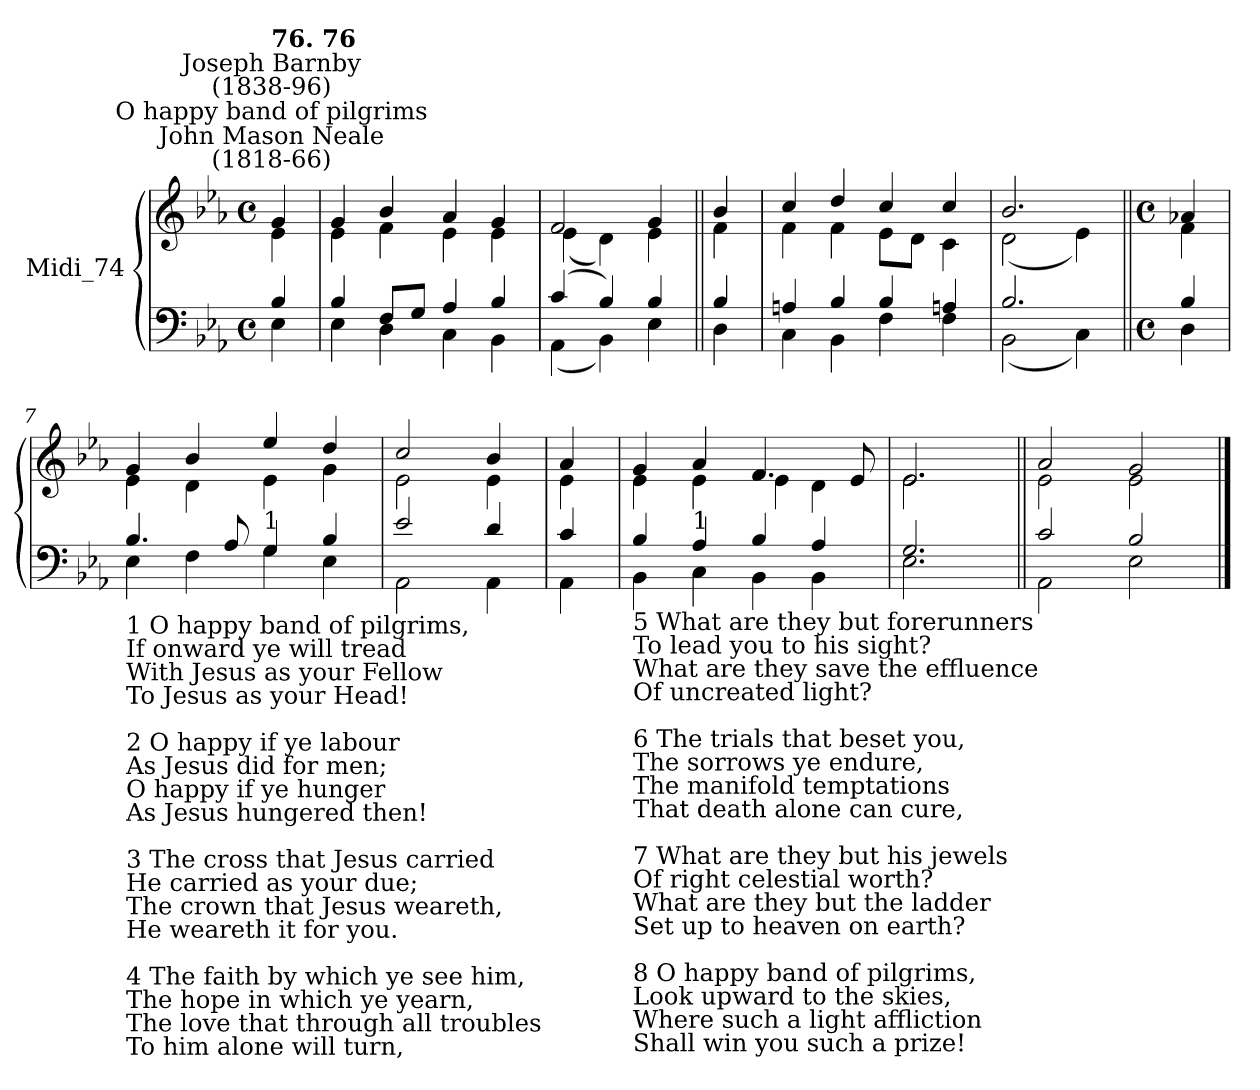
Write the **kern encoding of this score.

**kern	**kern
*part2	*part1
*staff2	*staff1
*I"Midi_74	*I"Midi_74
*clefF4	*clefG2
*k[b-e-a-]	*k[b-e-a-]
*E-:	*E-:
*M4/4	*M4/4
*met(c)	*met(c)
=	=
*^	*^
!	!	!LO:TX:a:cj:t=John Mason Neale\n(1818-66)	!
!	!	!LO:TX:a:cj:t=O happy band of pilgrims	!
!	!	!LO:TX:a:cj:t=Joseph Barnby\n(1838-96)	!
!	!	!LO:TX:a:B:t=76. 76	!
4B-/	4E-\	4g/	4e-\
=1	=1	=1	=1
4B-/	4E-\	4g/	4e-\
8F/L	4D\	4b-/	4f\
8G/J	.	.	.
4A-/	4C\	4a-/	4e-\
4B-/	4BB-\	4g/	4e-\
=2	=2	=2	=2
(>4c/	(<4AA-\	2f/	(<4e-\
4B-/)	4BB-\)	.	4d\)
4B-/	4E-\	4g/	4e-\
=3||	=3||	=3||	=3||
4B-/	4D\	4b-/	4f\
=4	=4	=4	=4
4An/	4C\	4cc/	4f\
4B-/	4BB-\	4dd/	4f\
4B-/	4F\	4cc/	8e-\L
.	.	.	8d\J
4An/	4F\	4cc/	4c\
=5	=5	=5	=5
2.B-/	(<2BB-\	2.b-/	(<2d\
.	4C\)	.	4e-\)
!!LO:LB:g=z	!!
=6||	=6||	=6||	=6||
*M4/4	*	*M4/4	*
*met(c)	*	*met(c)	*
4B-/	4D\	4a-X/	4f\
=7	=7	=7	=7
!LO:TX:b:t=1 O happy band of pilgrims,\nIf onward ye will tread\nWith Jesus as your Fellow\nTo Jesus as your Head!\n\n2 O happy if ye labour\nAs Jesus did for men;\nO happy if ye hunger\nAs Jesus hungered then!\n\n3 The cross that Jesus carried\nHe carried as your due;\nThe crown that Jesus weareth,\nHe weareth it for you.\n\n4 The faith by which ye see him,\nThe hope in which ye yearn,\nThe love that through all troubles\nTo him alone will turn,	!	!	!
4.B-/	4E-\	4g/	4e-\
.	4F\	4b-/	4d\
8A-/	.	.	.
!	!	!LO:TX:b:t=1	!
4G/	4G\	4ee-/	4e-\
4B-/	4E-\	4dd/	4g\
=8	=8	=8	=8
2e-/	2AA-\	2cc/	2e-\
4d/	4AA-\	4b-/	4e-\
=9	=9	=9	=9
4c/	4AA-\	4a-/	4e-\
=10	=10	=10	=10
!LO:TX:b:t=5 What are they but forerunners\nTo lead you to his sight?\nWhat are they save the effluence\nOf uncreated light?\n\n6 The trials that beset you,\nThe sorrows ye endure,\nThe manifold temptations\nThat death alone can cure,\n\n7 What are they but his jewels\nOf right celestial worth?\nWhat are they but the ladder\nSet up to heaven on earth?\n\n8 O happy band of pilgrims,\nLook upward to the skies,\nWhere such a light affliction\nShall win you such a prize!	!	!	!
4B-/	4BB-\	4g/	4e-\
!	!	!LO:TX:b:t=1	!
4A-/	4C\	4a-/	4e-\
4B-/	4BB-\	4.f/	4e-\
4A-/	4BB-\	.	4d\
.	.	8e-/	.
=11	=11	=11	=11
2.G/	2.E-\	2.e-/	2.e-\
=12||	=12||	=12||	=12||
2c/	2AA-\	2a-/	2e-\
2B-/	2E-\	2g/	2e-\
*v	*v	*	*
*	*v	*v
==	==
*-	*-
